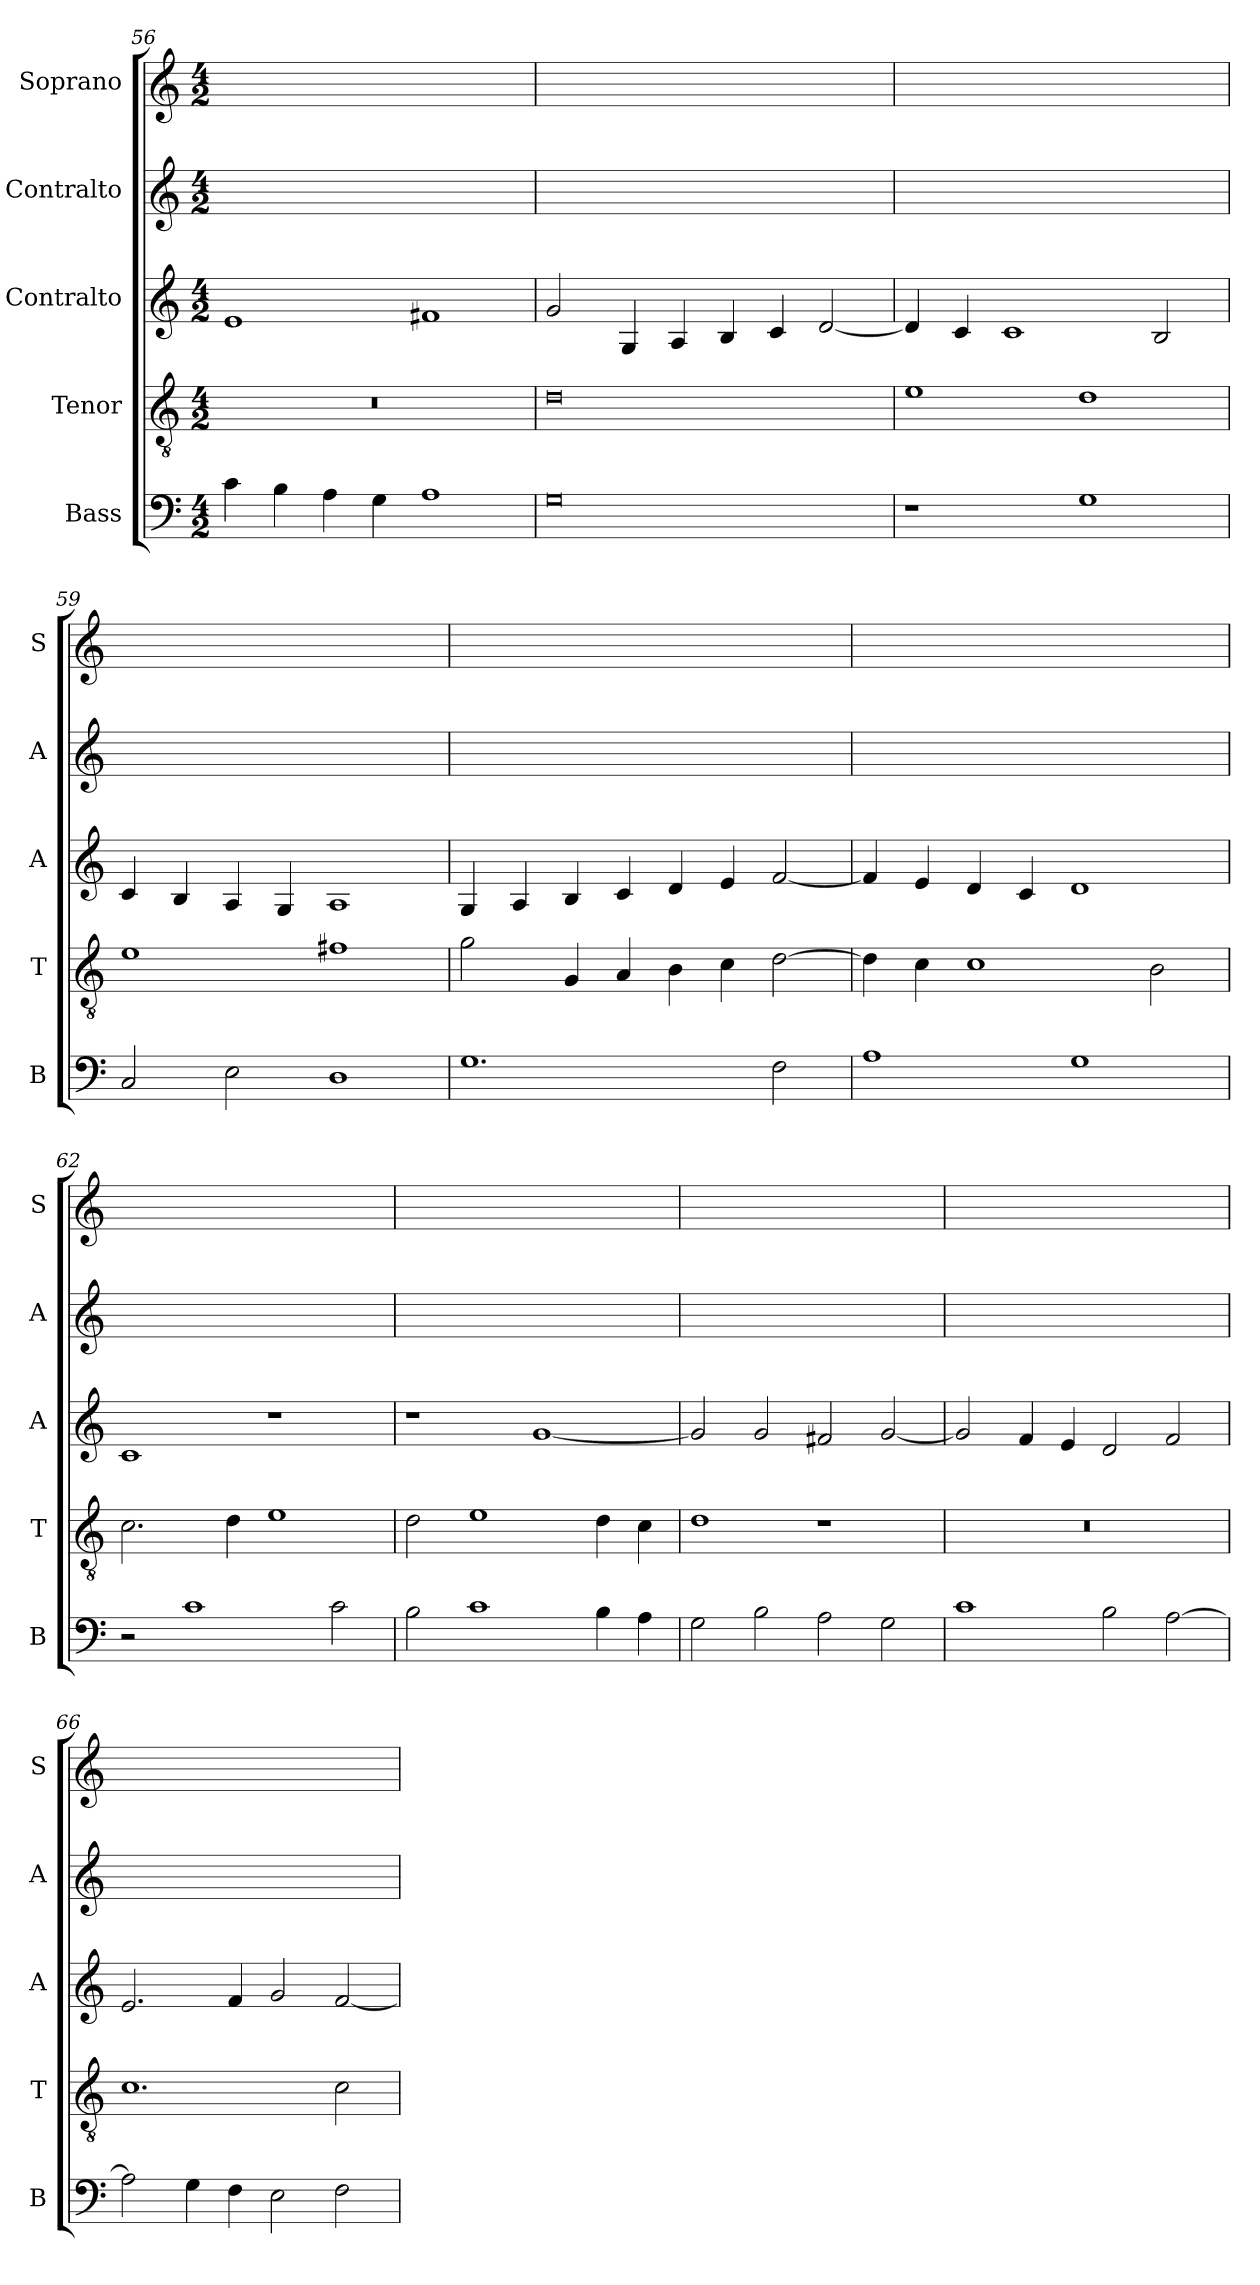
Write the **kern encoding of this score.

**kern	**kern	**kern	**kern	**kern
*part5	*part4	*part3	*part2	*part1
*staff5	*staff4	*staff3	*staff2	*staff1
*I"Bass	*I"Tenor	*I"Contralto	*I"Contralto	*I"Soprano
*I'B	*I'T	*I'A	*I'A	*I'S
*clefF4	*clefGv2	*clefG2	*clefG2	*clefG2
*k[]	*k[]	*k[]	*k[]	*k[]
*G:mix	*G:mix	*G:mix	*G:mix	*G:mix
*M4/2	*M4/2	*M4/2	*M4/2	*M4/2
=56	=56	=56	=56	=56
4c	0r	1e	0ryy	0ryy
4B	.	.	.	.
4A	.	.	.	.
4G	.	.	.	.
1A	.	1f#X	.	.
=57	=57	=57	=57	=57
0G	0d	2g	0ryy	0ryy
.	.	4G	.	.
.	.	4A	.	.
.	.	4B	.	.
.	.	4c	.	.
.	.	[2d	.	.
=58	=58	=58	=58	=58
1r	1e	4d]	0ryy	0ryy
.	.	4c	.	.
.	.	1c	.	.
1G	1d	.	.	.
.	.	2B	.	.
=59	=59	=59	=59	=59
2C	1e	4c	0ryy	0ryy
.	.	4B	.	.
2E	.	4A	.	.
.	.	4G	.	.
1D	1f#X	1A	.	.
=60	=60	=60	=60	=60
1.G	2g	4G	0ryy	0ryy
.	.	4A	.	.
.	4G	4B	.	.
.	4A	4c	.	.
.	4B	4d	.	.
.	4c	4e	.	.
2F	[2d	[2f	.	.
=61	=61	=61	=61	=61
1A	4d]	4f]	0ryy	0ryy
.	4c	4e	.	.
.	1c	4d	.	.
.	.	4c	.	.
1G	.	1d	.	.
.	2B	.	.	.
=62	=62	=62	=62	=62
2r	2.c	1c	0ryy	0ryy
1c	.	.	.	.
.	4d	.	.	.
.	1e	1r	.	.
2c	.	.	.	.
=63	=63	=63	=63	=63
2B	2d	1r	0ryy	0ryy
1c	1e	.	.	.
.	.	[1g	.	.
4B	4d	.	.	.
4A	4c	.	.	.
=64	=64	=64	=64	=64
2G	1d	2g]	0ryy	0ryy
2B	.	2g	.	.
2A	1r	2f#X	.	.
2G	.	[2g	.	.
=65	=65	=65	=65	=65
1c	0r	2g]	0ryy	0ryy
.	.	4f	.	.
.	.	4e	.	.
2B	.	2d	.	.
[2A	.	2f	.	.
=66	=66	=66	=66	=66
2A]	1.c	2.e	0ryy	0ryy
4G	.	.	.	.
4F	.	4f	.	.
2E	.	2g	.	.
2F	2c	[2f	.	.
=	=	=	=	=
*-	*-	*-	*-	*-
